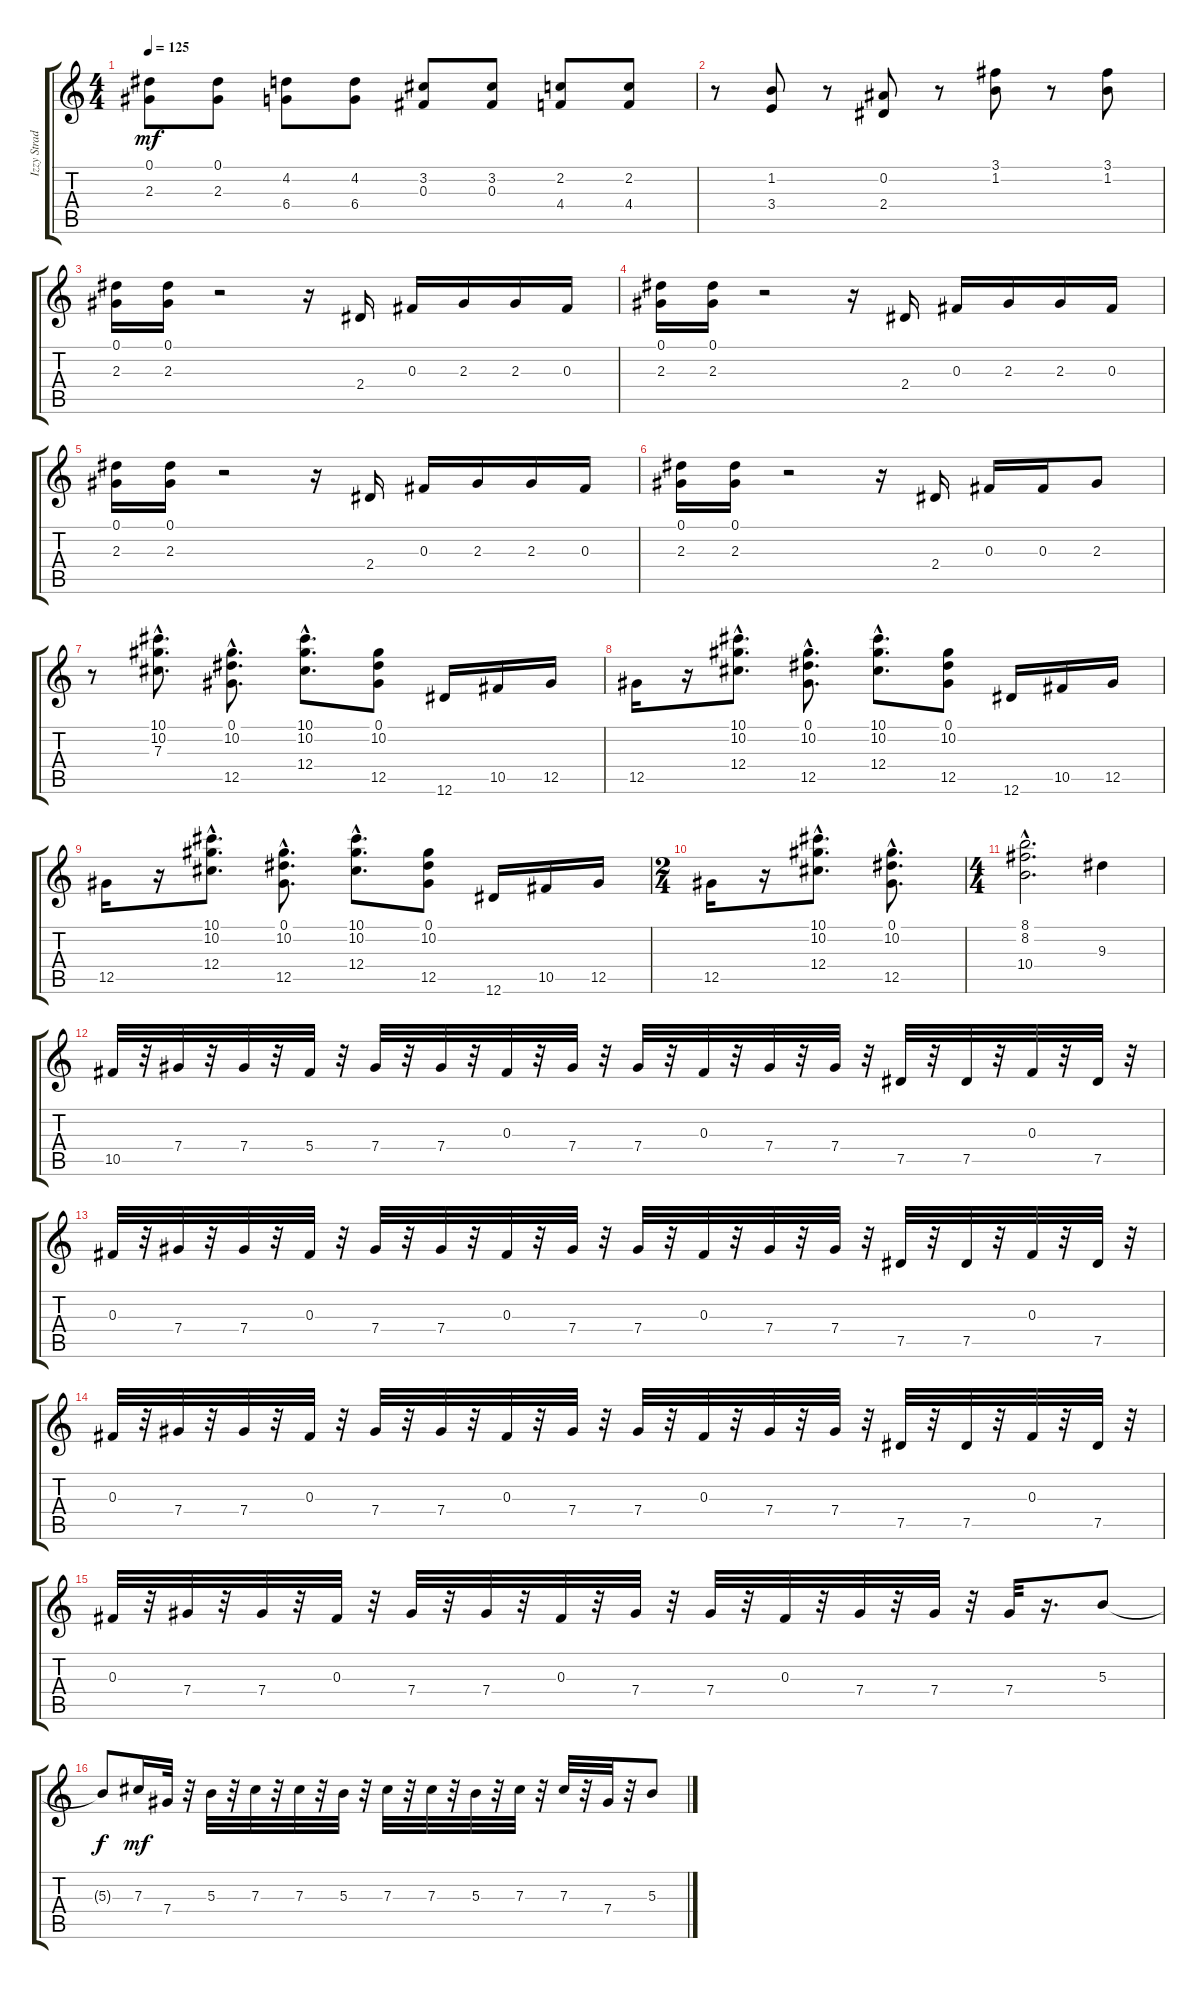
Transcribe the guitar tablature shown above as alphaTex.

\track ("Izzy Stradlin" "Izzy Strad") {instrument overdrivenguitar}
\staff {score tabs}
\tuning (Eb4 Bb3 Gb3 Db3 Ab2 Eb2) {hide}
\ts (4 4)
\tempo 125
\clef g2
\ks c
(0.1 2.3).8{dy mf} (0.1 2.3).8 (4.2 6.4).8 (4.2 6.4).8 (3.2 0.3).8 (3.2 0.3).8 (2.2 4.4).8 (2.2 4.4).8 |
r.8 (1.2 3.4).8 r.8 (0.2 2.4).8 r.8 (3.1 1.2).8 r.8 (3.1 1.2).8 |
(0.1 2.3).16 (0.1 2.3).16 r.2 r.16 2.4.16 0.3.16 2.3.16 2.3.16 0.3.16 |
(0.1 2.3).16 (0.1 2.3).16 r.2 r.16 2.4.16 0.3.16 2.3.16 2.3.16 0.3.16 |
(0.1 2.3).16 (0.1 2.3).16 r.2 r.16 2.4.16 0.3.16 2.3.16 2.3.16 0.3.16 |
(0.1 2.3).16 (0.1 2.3).16 r.2 r.16 2.4.16 0.3.16 0.3.16 2.3.8 |
r.8 (10.1{hac} 10.2{hac} 7.3{hac}).8{d} (0.1{hac} 10.2{hac} 12.5{hac}).8{d} (10.1{hac} 10.2{hac} 12.4{hac}).8{d} (0.1 10.2 12.5).8 12.6.16 10.5.16 12.5.16 |
12.5.16 r.16 (10.1{hac} 10.2{hac} 12.4{hac}).8{d} (0.1{hac} 10.2{hac} 12.5{hac}).8{d} (10.1{hac} 10.2{hac} 12.4{hac}).8{d} (0.1 10.2 12.5).8 12.6.16 10.5.16 12.5.16 |
12.5.16 r.16 (10.1{hac} 10.2{hac} 12.4{hac}).8{d} (0.1{hac} 10.2{hac} 12.5{hac}).8{d} (10.1{hac} 10.2{hac} 12.4{hac}).8{d} (0.1 10.2 12.5).8 12.6.16 10.5.16 12.5.16 |
\ts (2 4)
12.5.16 r.16 (10.1{hac} 10.2{hac} 12.4{hac}).8{d} (0.1{hac} 10.2{hac} 12.5{hac}).8{d} |
\ts (4 4)
(8.1{hac} 8.2{hac} 10.4{hac}).2{d} 9.3.4 |
10.5.32 r.32 7.4.32 r.32 7.4.32 r.32 5.4.32 r.32 7.4.32 r.32 7.4.32 r.32 0.3.32 r.32 7.4.32 r.32 7.4.32 r.32 0.3.32 r.32 7.4.32 r.32 7.4.32 r.32 7.5.32 r.32 7.5.32 r.32 0.3.32 r.32 7.5.32 r.32 |
0.3.32 r.32 7.4.32 r.32 7.4.32 r.32 0.3.32 r.32 7.4.32 r.32 7.4.32 r.32 0.3.32 r.32 7.4.32 r.32 7.4.32 r.32 0.3.32 r.32 7.4.32 r.32 7.4.32 r.32 7.5.32 r.32 7.5.32 r.32 0.3.32 r.32 7.5.32 r.32 |
0.3.32 r.32 7.4.32 r.32 7.4.32 r.32 0.3.32 r.32 7.4.32 r.32 7.4.32 r.32 0.3.32 r.32 7.4.32 r.32 7.4.32 r.32 0.3.32 r.32 7.4.32 r.32 7.4.32 r.32 7.5.32 r.32 7.5.32 r.32 0.3.32 r.32 7.5.32 r.32 |
0.3.32 r.32 7.4.32 r.32 7.4.32 r.32 0.3.32 r.32 7.4.32 r.32 7.4.32 r.32 0.3.32 r.32 7.4.32 r.32 7.4.32 r.32 0.3.32 r.32 7.4.32 r.32 7.4.32 r.32 7.4.32 r.16{d} 5.3.8 |
5.3{t}.8{dy f} 7.3.16{dy mf} 7.4.32 r.32 5.3.32 r.32 7.3.32 r.32 7.3.32 r.32 5.3.32 r.32 7.3.32 r.32 7.3.32 r.32 5.3.32 r.32 7.3.32 r.32 7.3.32 r.32 7.4.32 r.32 5.3.8
